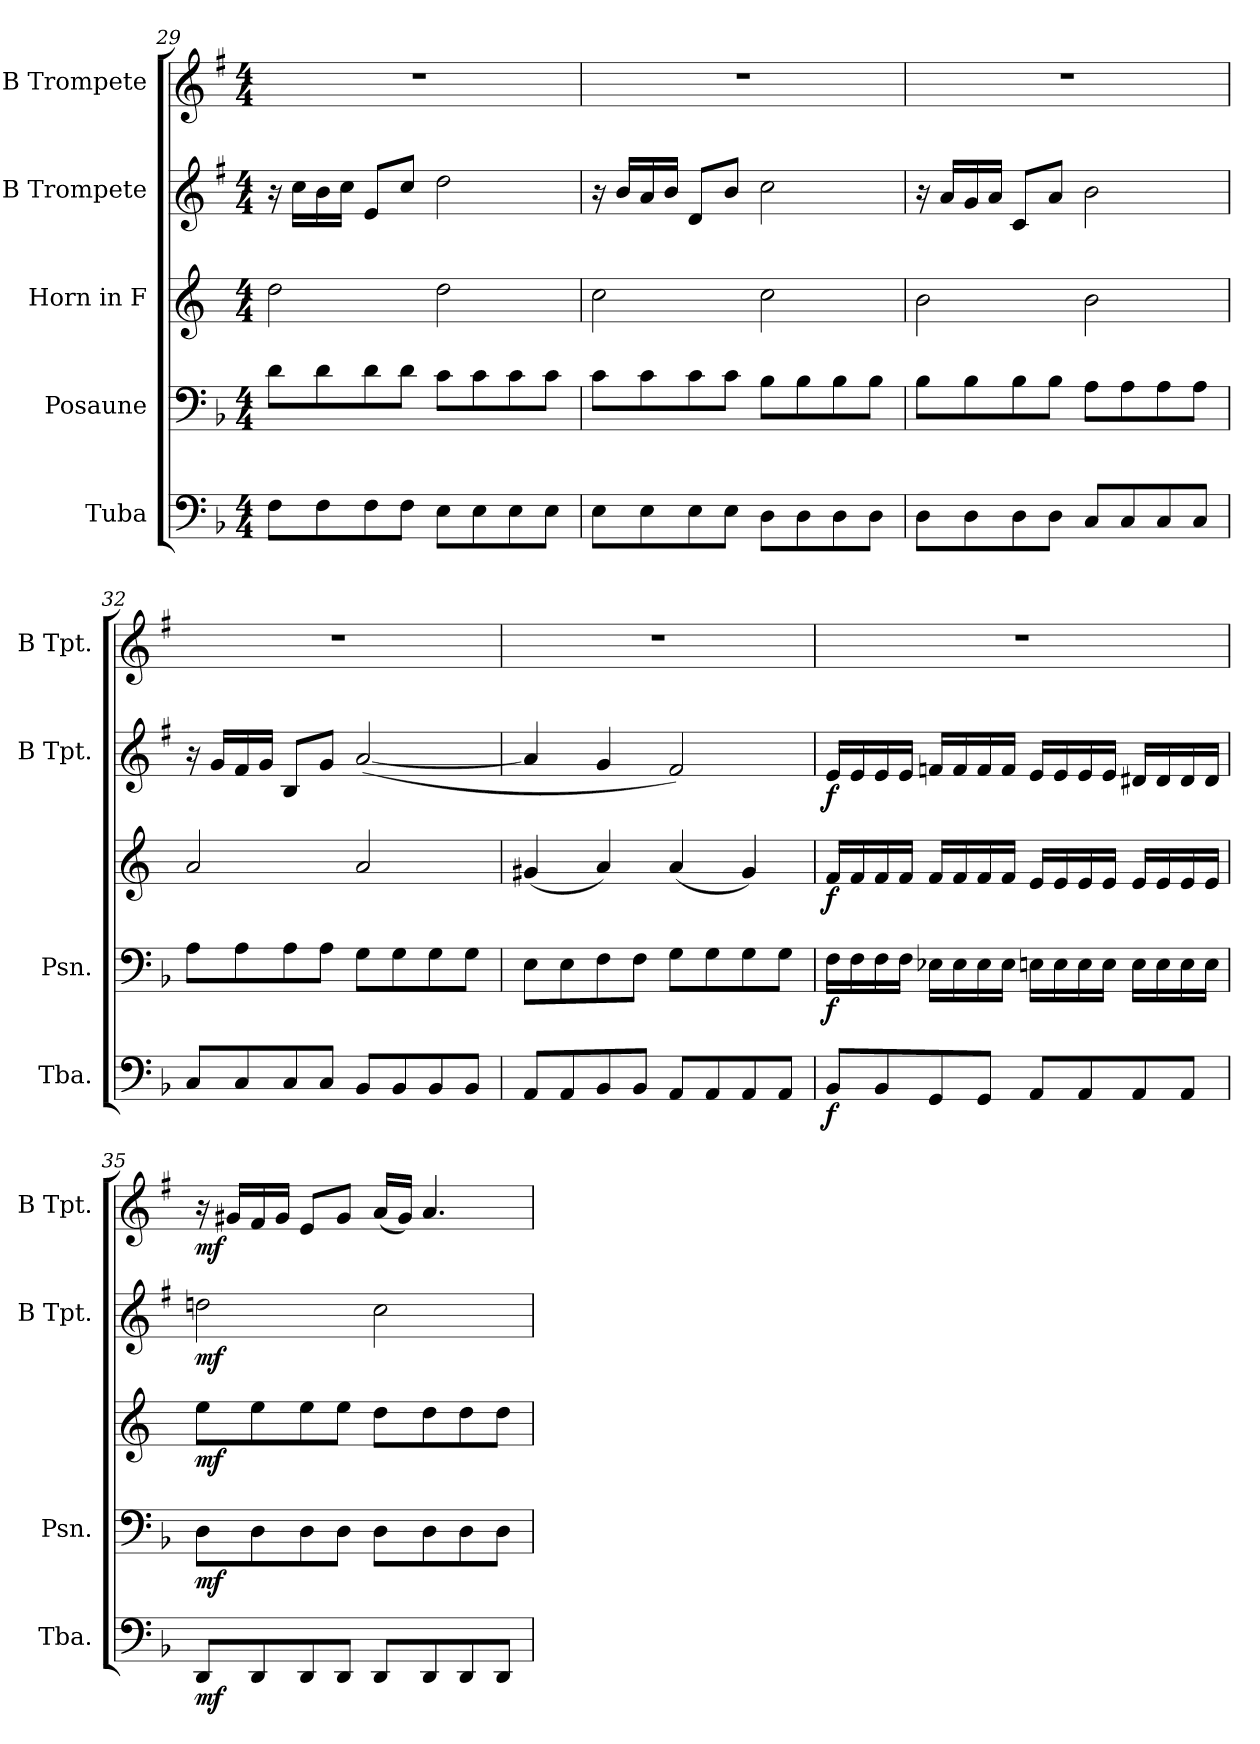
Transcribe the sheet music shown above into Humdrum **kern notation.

**kern	**dynam	**kern	**dynam	**kern	**dynam	**kern	**dynam	**kern	**dynam
*part5	*part5	*part4	*part4	*part3	*part3	*part2	*part2	*part1	*part1
*staff5	*staff5	*staff4	*staff4	*staff3	*staff3	*staff2	*staff2	*staff1	*staff1
*I"Tuba	*	*I"Posaune	*	*I"Horn in F	*	*I"B Trompete	*	*I"B Trompete	*
*I'Tba.	*	*I'Psn.	*	*	*	*I'B Tpt.	*	*I'B Tpt.	*
*clefF4	*	*clefF4	*	*clefG2	*	*clefG2	*	*clefG2	*
*	*	*	*	*ITrd4c7	*	*ITrd1c2	*	*ITrd1c2	*
*k[b-]	*	*k[b-]	*	*k[b-]	*	*k[b-]	*	*k[b-]	*
*M4/4	*	*M4/4	*	*M4/4	*	*M4/4	*	*M4/4	*
=29	=29	=29	=29	=29	=29	=29	=29	=29	=29
8F\L	.	8d\L	.	2g\	.	16r	.	1r	.
.	.	.	.	.	.	16b-\LL	.	.	.
8F\	.	8d\	.	.	.	16a\	.	.	.
.	.	.	.	.	.	16b-\JJ	.	.	.
8F\	.	8d\	.	.	.	8d/L	.	.	.
8F\J	.	8d\J	.	.	.	8b-/J	.	.	.
8E\L	.	8c\L	.	2g\	.	2cc\	.	.	.
8E\	.	8c\	.	.	.	.	.	.	.
8E\	.	8c\	.	.	.	.	.	.	.
8E\J	.	8c\J	.	.	.	.	.	.	.
=30	=30	=30	=30	=30	=30	=30	=30	=30	=30
8E\L	.	8c\L	.	2f\	.	16r	.	1r	.
.	.	.	.	.	.	16a/LL	.	.	.
8E\	.	8c\	.	.	.	16g/	.	.	.
.	.	.	.	.	.	16a/JJ	.	.	.
8E\	.	8c\	.	.	.	8c/L	.	.	.
8E\J	.	8c\J	.	.	.	8a/J	.	.	.
8D\L	.	8B-\L	.	2f\	.	2b-\	.	.	.
8D\	.	8B-\	.	.	.	.	.	.	.
8D\	.	8B-\	.	.	.	.	.	.	.
8D\J	.	8B-\J	.	.	.	.	.	.	.
!!LO:PB:g=z
=31	=31	=31	=31	=31	=31	=31	=31	=31	=31
8D\L	.	8B-\L	.	2e\	.	16r	.	1r	.
.	.	.	.	.	.	16g/LL	.	.	.
8D\	.	8B-\	.	.	.	16f/	.	.	.
.	.	.	.	.	.	16g/JJ	.	.	.
8D\	.	8B-\	.	.	.	8B-/L	.	.	.
8D\J	.	8B-\J	.	.	.	8g/J	.	.	.
8C/L	.	8A\L	.	2e\	.	2a\	.	.	.
8C/	.	8A\	.	.	.	.	.	.	.
8C/	.	8A\	.	.	.	.	.	.	.
8C/J	.	8A\J	.	.	.	.	.	.	.
=32	=32	=32	=32	=32	=32	=32	=32	=32	=32
8C/L	.	8A\L	.	2d/	.	16r	.	1r	.
.	.	.	.	.	.	16f/LL	.	.	.
8C/	.	8A\	.	.	.	16e/	.	.	.
.	.	.	.	.	.	16f/JJ	.	.	.
8C/	.	8A\	.	.	.	8A/L	.	.	.
8C/J	.	8A\J	.	.	.	8f/J	.	.	.
8BB-/L	.	8G\L	.	2d/	.	([2g/	.	.	.
8BB-/	.	8G\	.	.	.	.	.	.	.
8BB-/	.	8G\	.	.	.	.	.	.	.
8BB-/J	.	8G\J	.	.	.	.	.	.	.
=33	=33	=33	=33	=33	=33	=33	=33	=33	=33
8AA/L	.	8E\L	.	(4c#X/	.	4g/]	.	1r	.
8AA/	.	8E\	.	.	.	.	.	.	.
8BB-/	.	8F\	.	4d/)	.	4f/	.	.	.
8BB-/J	.	8F\J	.	.	.	.	.	.	.
8AA/L	.	8G\L	.	(4d/	.	2e/)	.	.	.
8AA/	.	8G\	.	.	.	.	.	.	.
8AA/	.	8G\	.	4c#/)	.	.	.	.	.
8AA/J	.	8G\J	.	.	.	.	.	.	.
!!LO:LB:g=z
=34	=34	=34	=34	=34	=34	=34	=34	=34	=34
!	!LO:DY:b	!	!LO:DY:b	!	!LO:DY:b	!	!LO:DY:b	!	!
8BB-/L	f	16F\LL	f	16B-/LL	f	16d/LL	f	1r	.
.	.	16F\	.	16B-/	.	16d/	.	.	.
8BB-/	.	16F\	.	16B-/	.	16d/	.	.	.
.	.	16F\JJ	.	16B-/JJ	.	16d/JJ	.	.	.
8GG/	.	16E-X\LL	.	16B-/LL	.	16e-X/LL	.	.	.
.	.	16E-\	.	16B-/	.	16e-/	.	.	.
8GG/J	.	16E-\	.	16B-/	.	16e-/	.	.	.
.	.	16E-\JJ	.	16B-/JJ	.	16e-/JJ	.	.	.
8AA/L	.	16En\LL	.	16A/LL	.	16d/LL	.	.	.
.	.	16E\	.	16A/	.	16d/	.	.	.
8AA/	.	16E\	.	16A/	.	16d/	.	.	.
.	.	16E\JJ	.	16A/JJ	.	16d/JJ	.	.	.
8AA/	.	16E\LL	.	16A/LL	.	16c#X/LL	.	.	.
.	.	16E\	.	16A/	.	16c#/	.	.	.
8AA/J	.	16E\	.	16A/	.	16c#/	.	.	.
.	.	16E\JJ	.	16A/JJ	.	16c#/JJ	.	.	.
=35	=35	=35	=35	=35	=35	=35	=35	=35	=35
!	!LO:DY:b	!	!LO:DY:b	!	!LO:DY:b	!	!LO:DY:b	!	!LO:DY:b
8DD/L	mf	8D\L	mf	8a\L	mf	2ccn\	mf	16r	mf
.	.	.	.	.	.	.	.	16f#X/LL	.
8DD/	.	8D\	.	8a\	.	.	.	16e/	.
.	.	.	.	.	.	.	.	16f#/JJ	.
8DD/	.	8D\	.	8a\	.	.	.	8d/L	.
8DD/J	.	8D\J	.	8a\J	.	.	.	8f#/J	.
8DD/L	.	8D\L	.	8g\L	.	2b-\	.	(16g/LL	.
.	.	.	.	.	.	.	.	16f#/JJ)	.
8DD/	.	8D\	.	8g\	.	.	.	4.g/	.
8DD/	.	8D\	.	8g\	.	.	.	.	.
8DD/J	.	8D\J	.	8g\J	.	.	.	.	.
=	=	=	=	=	=	=	=	=	=
*-	*-	*-	*-	*-	*-	*-	*-	*-	*-
